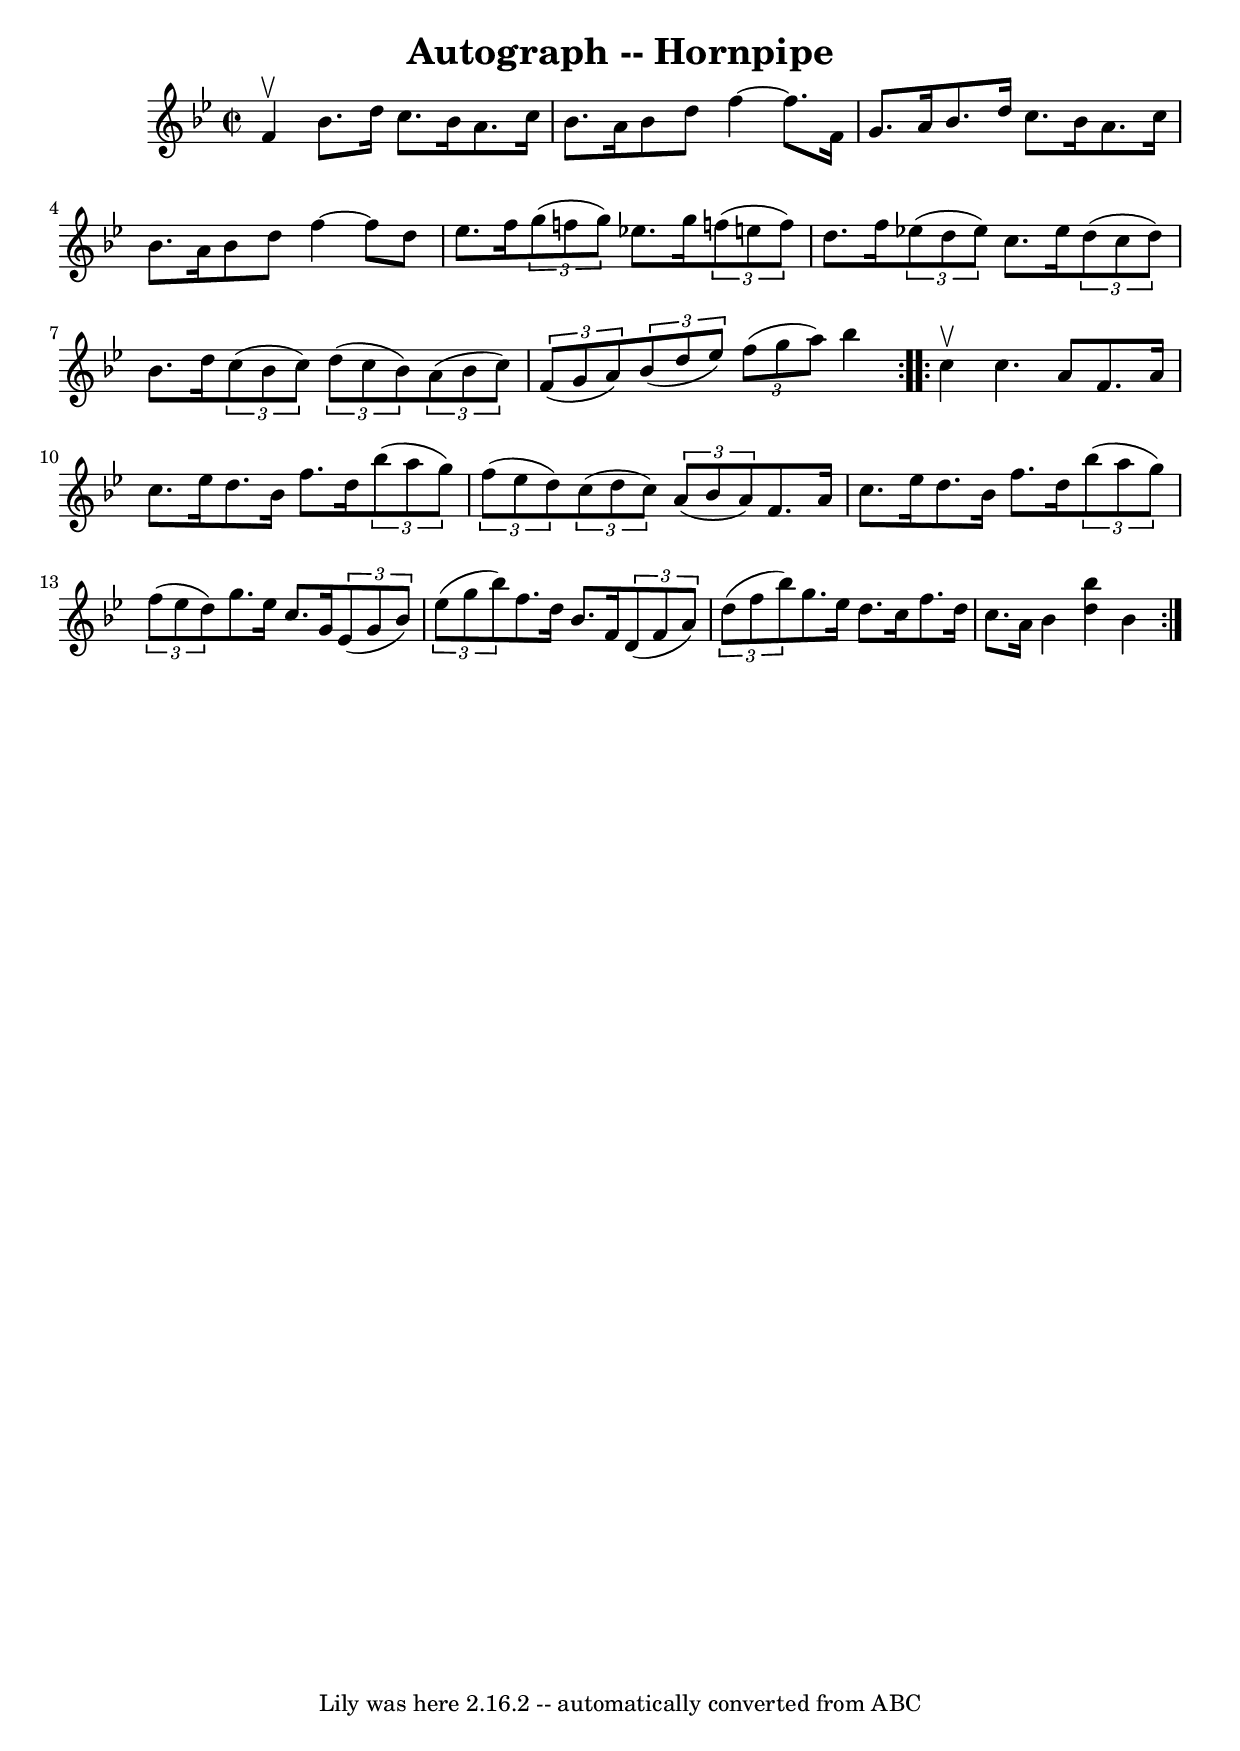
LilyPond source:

\version "2.16.2"
\include "Mammoth.ily"
\header {
  %% book = "Cole's 1000 Fiddle Tunes"
  crossRefNumber = "1"
  footnotes = ""
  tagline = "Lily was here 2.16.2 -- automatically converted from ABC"
  title = "Autograph -- Hornpipe"

}
voicedefault =  {



  \repeat volta 2 {

    \override Staff.TimeSignature #'style = #'C
    \time 2/2      \key bes \major f'4^\upbow  |
    bes'8. d''16 c''8.         bes'16 a'8. c''16 bes'8. a'16   |
    bes'8 d''8 f''4       ~ f''8. f'16 g'8. a'16   |
    bes'8. d''16 c''8.         bes'16 a'8. c''16 bes'8. a'16   |
    bes'8 d''8 f''4       ~ f''8 d''8 ees''8. f''16   |
    \times 2/3 { g''8 (
		 f''!8 g''8) 
	       } ees''!8. g''16    \times 2/3 { f''!8 (e''8    
						f''8)  					      } d''8. f''16   |
    \times 2/3 { ees''!8 (d''8    
		 ees''8) 
	       } c''8. ees''16    \times 2/3 { d''8 (c''8 d''8) 
					     }        bes'8. d''16   |
    \times 2/3 { c''8 (bes'8 c''8) 
	       }   
    \times 2/3 { d''8 (c''8 bes'8) 
	       }   \times 2/3 { a'8 (bes'8    
				c''8) 
			      }   \times 2/3 { f'8 (g'8 a'8)  					     }  |
    \times 2/3 {   
      bes'8 (d''8 ees''8) 
    }   \times 2/3 { f''8 (g''8 a''8) 
		   }   
    bes''4  
  }     
  \repeat volta 2 {     c''4^\upbow  |
    c''4. a'8 f'8.       a'16 c''8. ees''16   |
    d''8. bes'16 f''8. d''16    
    \times 2/3 { bes''8 (a''8 g''8) 
	       }   \times 2/3 { f''8 (ees''8   
				d''8)  			      }  |
    \times 2/3 { c''8 (d''8 c''8) 
	       }   
    \times 2/3 { a'8 (bes'8 a'8)  	       } f'8. a'16 c''8. ees''16    |
    d''8. bes'16 f''8. d''16    \times 2/3 { bes''8 (a''8  
					     g''8) 
					   }   \times 2/3 { f''8 (ees''8 d''8)  							  }  |
     |
    g''8. ees''16 c''8. g'16    \times 2/3 { ees'8 (g'8    
					     bes'8) 
					   }   \times 2/3 { ees''8 (g''8 bes''8)  							  }  |
    f''8.   
    d''16 bes'8. f'16    \times 2/3 { d'8 (f'8 a'8) 
				    }   
    \times 2/3 { d''8 (f''8 bes''8)  	       }  |
    g''8. ees''16         d''8. c''16 f''8. d''16 c''8. a'16   |
    bes'4  <<   
      bes''4 d''4   >> bes'4  
  }   

}

\score{
  <<

    \context Staff="default"
    {
      \voicedefault 
      
    }

  >>
  \layout {
    
  }
  \midi {
  }

}
